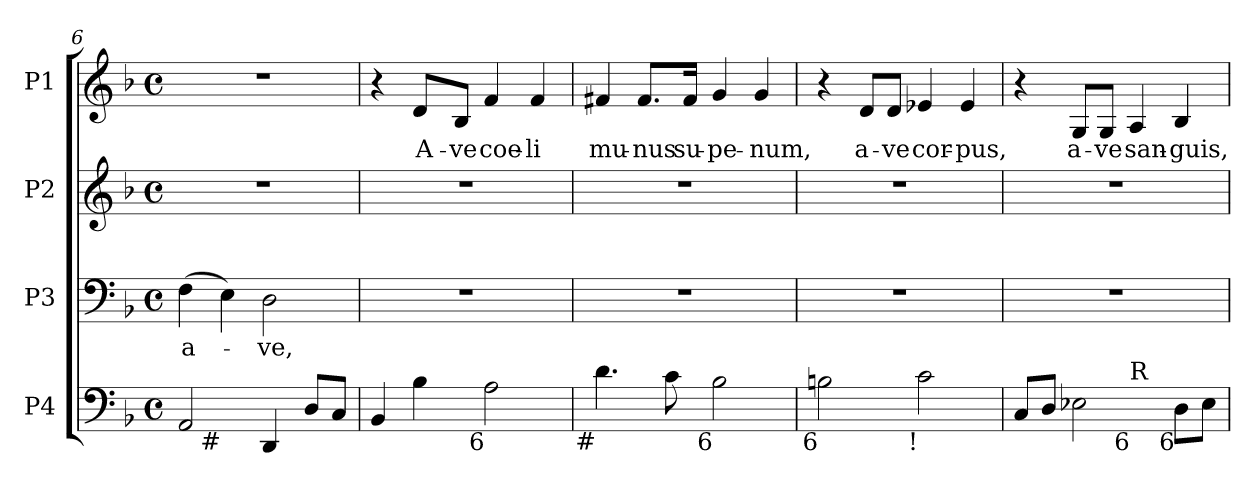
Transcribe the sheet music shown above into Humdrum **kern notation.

**kern	**kern	**text	**kern	**kern	**text
*part4	*part3	*part3	*part2	*part1	*part1
*staff4	*staff3	*staff3	*staff2	*staff1	*staff1
*I"P4	*I"P3	*	*I"P2	*I"P1	*
!!LO:LB:g=z
*clefF4	*clefF4	*	*clefG2	*clefG2	*
*k[b-]	*k[b-]	*	*k[b-]	*k[b-]	*
*d:	*d:	*	*d:	*d:	*
*M4/4	*M4/4	*	*M4/4	*M4/4	*
*met(c)	*met(c)	*	*met(c)	*met(c)	*
=6	=6	=6	=6	=6	=6
!LO:TX:b:rj:t=6	!	!	!	!	!
!LO:TX:t=4	!	!	!	!	!
!	!	!LO:LY:b:color=#000000	!	!	!
*^	*	*	*	*	*
2AAi/	4ryy	(4Fi\	a-	1r	1r	.
!	!LO:TX:b:rj:t=#	!	!	!	!	!
.	2.ryy	4Ei\)	.	.	.	.
!	!	!	!LO:LY:b:color=#000000	!	!	!
4DDi/	.	2Di\	-ve,	.	.	.
8Di/L	.	.	.	.	.	.
8Ci/J	.	.	.	.	.	.
*v	*v	*	*	*	*	*
=7	=7	=7	=7	=7	=7
4BB-i/	1r	.	1r	4r	.
!	!	!	!	!	!LO:LY:b:color=#000000
4B-i\	.	.	.	8di/L	A-
!	!	!	!	!	!LO:LY:b:color=#000000
.	.	.	.	8B-i/J	-ve
!LO:TX:b:rj:t=6	!	!	!	!	!
!	!	!	!	!	!LO:LY:b:color=#000000
2Ai\	.	.	.	4fi/	coe-
!	!	!	!	!	!LO:LY:b:color=#000000
.	.	.	.	4fi/	-li
=8	=8	=8	=8	=8	=8
!LO:TX:b:rj:t=#	!	!	!	!	!
!	!	!	!	!	!LO:LY:b:color=#000000
4.di\	1r	.	1r	4f#Xi/	mu-
!	!	!	!	!	!LO:LY:b:color=#000000
.	.	.	.	8.f#i/L	-nus
8ci\	.	.	.	.	.
!	!	!	!	!	!LO:LY:b:color=#000000
.	.	.	.	16f#i/Jk	su-
!LO:TX:b:rj:t=6	!	!	!	!	!
!	!	!	!	!	!LO:LY:b:color=#000000
2B-i\	.	.	.	4gi/	-pe-
!	!	!	!	!	!LO:LY:b:color=#000000
.	.	.	.	4gi/	-num,
=9	=9	=9	=9	=9	=9
!LO:TX:b:rj:t=6	!	!	!	!	!
2Bni\	1r	.	1r	4r	.
!	!	!	!	!	!LO:LY:b:color=#000000
.	.	.	.	8di/L	a-
!	!	!	!	!	!LO:LY:b:color=#000000
.	.	.	.	8di/J	-ve
!LO:TX:b:rj:t=!	!	!	!	!	!
!	!	!	!	!	!LO:LY:b:color=#000000
2ci\	.	.	.	4e-Xi/	cor-
!	!	!	!	!	!LO:LY:b:color=#000000
.	.	.	.	4e-i/	-pus,
=10	=10	=10	=10	=10	=10
*^	*	*	*	*	*
8Ci/L	2ryy	1r	.	1r	4r	.
8Di/J	.	.	.	.	.	.
!	!	!	!	!	!	!LO:LY:b:color=#000000
2E-Xi\	.	.	.	.	8Gi/L	a-
!	!	!	!	!	!	!LO:LY:b:color=#000000
.	.	.	.	.	8Gi/J	-ve
!	!LO:TX:b:rj:t=6	!	!	!	!	!
!	!LO:TX:t=R	!	!	!	!	!
!	!	!	!	!	!	!LO:LY:b:color=#000000
.	2ryy	.	.	.	4Ai/	san-
!LO:TX:b:rj:t=6	!	!	!	!	!	!
!	!	!	!	!	!	!LO:LY:b:color=#000000
8Di\L	.	.	.	.	4B-i/	-guis,
8E-i\J	.	.	.	.	.	.
*v	*v	*	*	*	*	*
=	=	=	=	=	=
*-	*-	*-	*-	*-	*-
